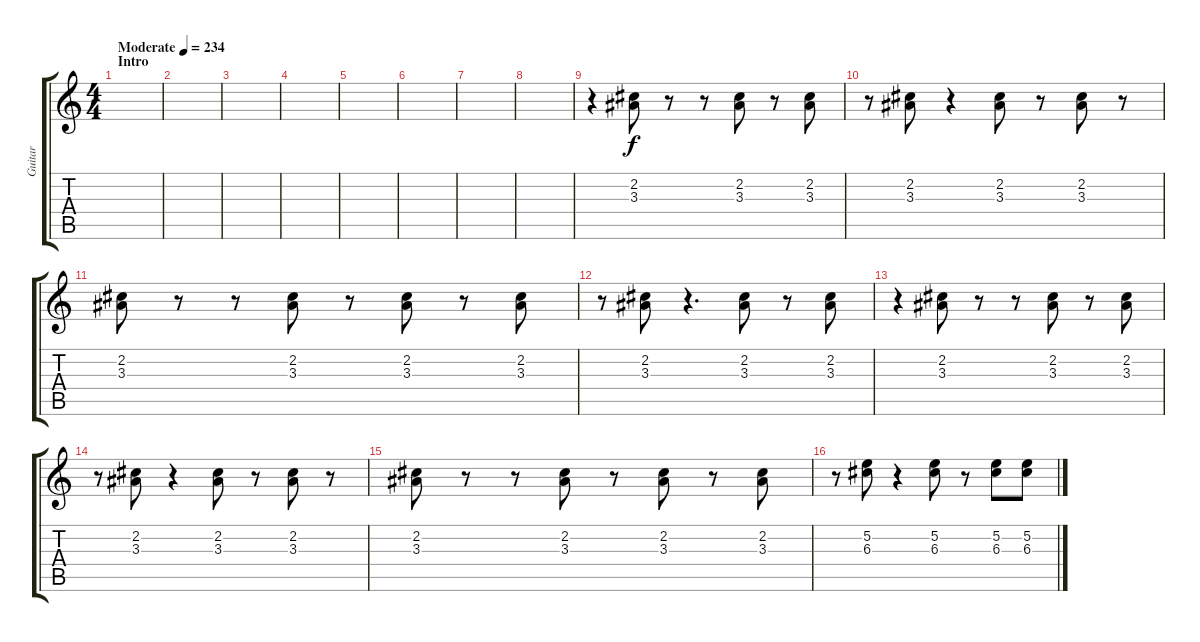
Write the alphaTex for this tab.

\track ("Guitar" "Guitar") {instrument acousticguitarsteel}
\staff {score tabs}
\tuning (E4 B3 G3 D3 A2 E2) {hide}
\ts (4 4)
\section ("" "Intro")
\tempo (234 "Moderate")
\clef g2
\ks c
|
|
|
|
|
|
|
|
r.4 (2.2 3.3).8 r.8 r.8 (2.2 3.3).8 r.8 (2.2 3.3).8 |
r.8 (2.2 3.3).8 r.4 (2.2 3.3).8 r.8 (2.2 3.3).8 r.8 |
(2.2 3.3).8 r.8 r.8 (2.2 3.3).8 r.8 (2.2 3.3).8 r.8 (2.2 3.3).8 |
r.8 (2.2 3.3).8 r.4{d} (2.2 3.3).8 r.8 (2.2 3.3).8 |
r.4 (2.2 3.3).8 r.8 r.8 (2.2 3.3).8 r.8 (2.2 3.3).8 |
r.8 (2.2 3.3).8 r.4 (2.2 3.3).8 r.8 (2.2 3.3).8 r.8 |
(2.2 3.3).8 r.8 r.8 (2.2 3.3).8 r.8 (2.2 3.3).8 r.8 (2.2 3.3).8 |
r.8 (5.2 6.3).8 r.4 (5.2 6.3).8 r.8 (5.2 6.3).8 (5.2 6.3).8
